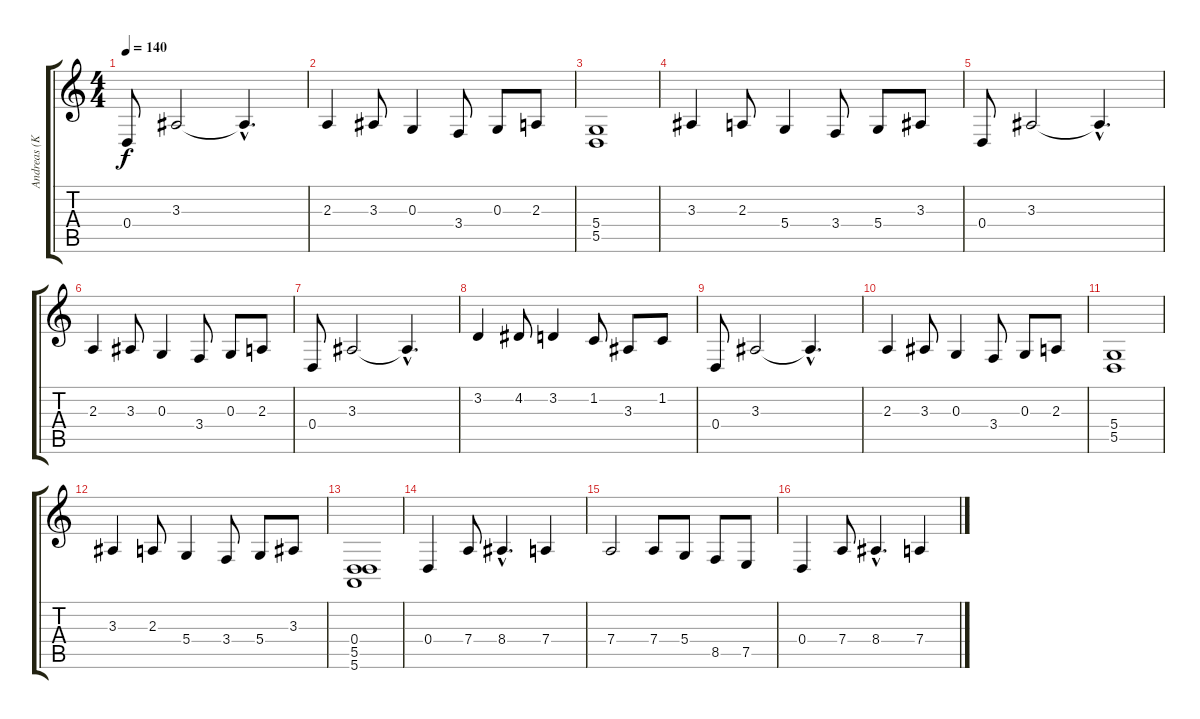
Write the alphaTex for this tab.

\track ("Andreas (Keyboard)" "Andreas (K") {instrument tremolostrings}
\staff {score tabs}
\tuning (E4 B3 G3 D3 A2 E2) {hide}
\ts (4 4)
\tempo 140
\clef g2
\ks c
0.4.8{dy f} 3.3.2 3.3{hac t}.4{d} |
2.3.4 3.3.8 0.3.4 3.4.8 0.3.8 2.3.8 |
(5.4 5.5).1 |
3.3.4 2.3.8 5.4.4 3.4.8 5.4.8 3.3.8 |
0.4.8 3.3.2 3.3{hac t}.4{d} |
2.3.4 3.3.8 0.3.4 3.4.8 0.3.8 2.3.8 |
0.4.8 3.3.2 3.3{hac t}.4{d} |
3.2.4 4.2.8 3.2.4 1.2.8 3.3.8 1.2.8 |
0.4.8 3.3.2 3.3{hac t}.4{d} |
2.3.4 3.3.8 0.3.4 3.4.8 0.3.8 2.3.8 |
(5.4 5.5).1 |
3.3.4 2.3.8 5.4.4 3.4.8 5.4.8 3.3.8 |
(0.4 5.5 5.6).1 |
0.4.4 7.4.8 8.4{hac}.4{d} 7.4.4 |
7.4.2 7.4.8 5.4.8 8.5.8 7.5.8 |
0.4.4 7.4.8 8.4{hac}.4{d} 7.4.4
